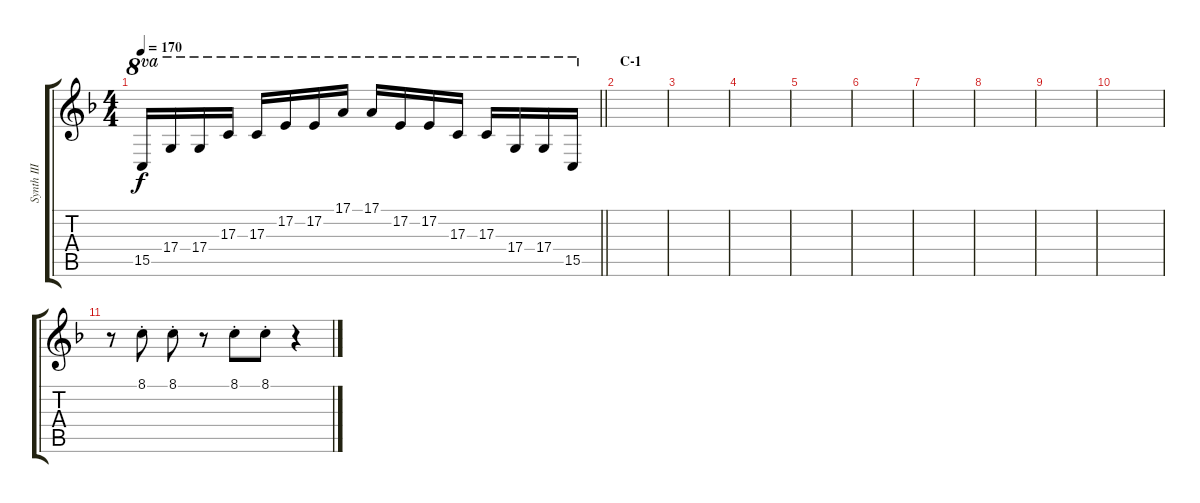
\track ("Synth III (Kotobuki Tsumugi)" "Synth III ") {instrument pad1newage}
\staff {score tabs}
\tuning (E4 B3 G3 D3 A2 E2) {hide}
\ts (4 4)
\tempo 170
\clef g2
\barLineRight lightlight
\ks f
15.5.16{ot 8va dy f} 17.4.16{ot 8va} 17.4.16{ot 8va} 17.3.16{ot 8va} 17.3.16{ot 8va} 17.2.16{ot 8va} 17.2.16{ot 8va} 17.1.16{ot 8va} 17.1.16{ot 8va} 17.2.16{ot 8va} 17.2.16{ot 8va} 17.3.16{ot 8va} 17.3.16{ot 8va} 17.4.16{ot 8va} 17.4.16{ot 8va} 15.5.16{ot 8va} |
\section ("" "C-1")
|
|
|
|
|
|
|
|
|
r.8 8.1{st}.8 8.1{st}.8 r.8 8.1{st}.8 8.1{st}.8 r.4
